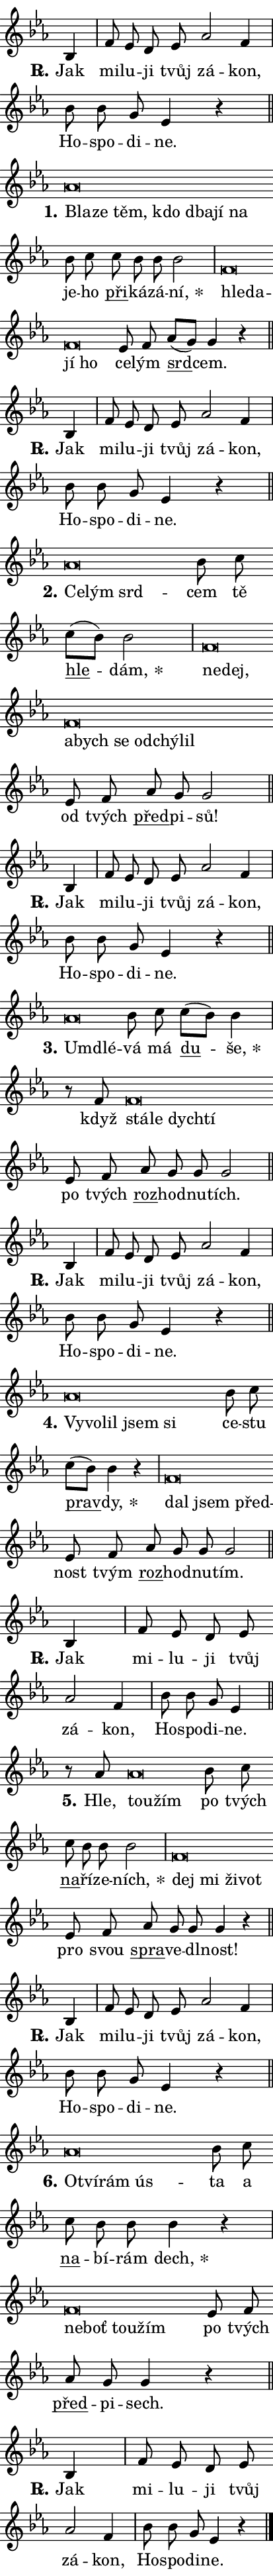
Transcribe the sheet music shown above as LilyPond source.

\version "2.22.1"
\header { tagline = "" }
\paper {
  indent = 0\cm
  top-margin = 0\cm
  right-margin = 0\cm
  bottom-margin = 0\cm
  left-margin = 0\cm
  paper-width = 7\cm
  page-breaking = #ly:one-page-breaking
  system-system-spacing.basic-distance = #11
  score-system-spacing.basic-distance = #11
  ragged-last = ##f
}


%% Author: Thomas Morley
%% https://lists.gnu.org/archive/html/lilypond-user/2020-05/msg00002.html
#(define (line-position grob)
"Returns position of @var[grob} in current system:
   @code{'start}, if at first time-step
   @code{'end}, if at last time-step
   @code{'middle} otherwise
"
  (let* ((col (ly:item-get-column grob))
         (ln (ly:grob-object col 'left-neighbor))
         (rn (ly:grob-object col 'right-neighbor))
         (col-to-check-left (if (ly:grob? ln) ln col))
         (col-to-check-right (if (ly:grob? rn) rn col))
         (break-dir-left
           (and
             (ly:grob-property col-to-check-left 'non-musical #f)
             (ly:item-break-dir col-to-check-left)))
         (break-dir-right
           (and
             (ly:grob-property col-to-check-right 'non-musical #f)
             (ly:item-break-dir col-to-check-right))))
        (cond ((eqv? 1 break-dir-left) 'start)
              ((eqv? -1 break-dir-right) 'end)
              (else 'middle))))

#(define (tranparent-at-line-position vctor)
  (lambda (grob)
  "Relying on @code{line-position} select the relevant enry from @var{vctor}.
Used to determine transparency,"
    (case (line-position grob)
      ((end) (not (vector-ref vctor 0)))
      ((middle) (not (vector-ref vctor 1)))
      ((start) (not (vector-ref vctor 2))))))

noteHeadBreakVisibility =
#(define-music-function (break-visibility)(vector?)
"Makes @code{NoteHead}s transparent relying on @var{break-visibility}"
#{
  \override NoteHead.transparent =
    #(tranparent-at-line-position break-visibility)
#})

#(define delete-ledgers-for-transparent-note-heads
  (lambda (grob)
    "Reads whether a @code{NoteHead} is transparent.
If so this @code{NoteHead} is removed from @code{'note-heads} from
@var{grob}, which is supposed to be @code{LedgerLineSpanner}.
As a result ledgers are not printed for this @code{NoteHead}"
    (let* ((nhds-array (ly:grob-object grob 'note-heads))
           (nhds-list
             (if (ly:grob-array? nhds-array)
                 (ly:grob-array->list nhds-array)
                 '()))
           ;; Relies on the transparent-property being done before
           ;; Staff.LedgerLineSpanner.after-line-breaking is executed.
           ;; This is fragile ...
           (to-keep
             (remove
               (lambda (nhd)
                 (ly:grob-property nhd 'transparent #f))
               nhds-list)))
      ;; TODO find a better method to iterate over grob-arrays, similiar
      ;; to filter/remove etc for lists
      ;; For now rebuilt from scratch
      (set! (ly:grob-object grob 'note-heads)  '())
      (for-each
        (lambda (nhd)
          (ly:pointer-group-interface::add-grob grob 'note-heads nhd))
        to-keep))))

hideNotes = {
  \noteHeadBreakVisibility #begin-of-line-visible
}
unHideNotes = {
  \noteHeadBreakVisibility #all-visible
}

% work-around for resetting accidentals
% https://lilypond.org/doc/v2.23/Documentation/notation/displaying-rhythms#unmetered-music
cadenzaMeasure = {
  \cadenzaOff
  \partial 1024 s1024
  \cadenzaOn
}

#(define-markup-command (accent layout props text) (markup?)
  "Underline accented syllable"
  (interpret-markup layout props
    #{\markup \override #'(offset . 4.3) \underline { #text }#}))

responsum = \markup \concat {
  "R" \hspace #-1.05 \path #0.1 #'((moveto 0 0.07) (lineto 0.9 0.8)) \hspace #0.05 "."
}

\layout {
    \context {
        \Staff
        \remove "Time_signature_engraver"
        \override LedgerLineSpanner.after-line-breaking = #delete-ledgers-for-transparent-note-heads
    }
    \context {
        \Voice {
            \override NoteHead.output-attributes = #'((class . "notehead"))
            \override Hairpin.height = #0.55
        }
    }
    \context {
        \Lyrics {
            \override StanzaNumber.output-attributes = #'((class . "stanzanumber"))
            \override LyricSpace.minimum-distance = #0.9
            \override LyricText.font-name = #"TeX Gyre Schola"
            \override LyricText.font-size = 1
            \override StanzaNumber.font-name = #"TeX Gyre Schola Bold"
            \override StanzaNumber.font-size = 1
        }
    }
}

% magnetic-lyrics.ily
%
%   written by
%     Jean Abou Samra <jean@abou-samra.fr>
%     Werner Lemberg <wl@gnu.org>
%
%   adapted by
%     Jiri Hon <jiri.hon@gmail.com>
%
% Version 2022-Apr-15

% https://www.mail-archive.com/lilypond-user@gnu.org/msg149350.html

#(define (Left_hyphen_pointer_engraver context)
   "Collect syllable-hyphen-syllable occurrences in lyrics and store
them in properties.  This engraver only looks to the left.  For
example, if the lyrics input is @code{foo -- bar}, it does the
following.

@itemize @bullet
@item
Set the @code{text} property of the @code{LyricHyphen} grob between
@q{foo} and @q{bar} to @code{foo}.

@item
Set the @code{left-hyphen} property of the @code{LyricText} grob with
text @q{foo} to the @code{LyricHyphen} grob between @q{foo} and
@q{bar}.
@end itemize

Use this auxiliary engraver in combination with the
@code{lyric-@/text::@/apply-@/magnetic-@/offset!} hook."
   (let ((hyphen #f)
         (text #f))
     (make-engraver
      (acknowledgers
       ((lyric-syllable-interface engraver grob source-engraver)
        (set! text grob)))
      (end-acknowledgers
       ((lyric-hyphen-interface engraver grob source-engraver)
        ;(when (not (grob::has-interface grob 'lyric-space-interface))
          (set! hyphen grob)));)
      ((stop-translation-timestep engraver)
       (when (and text hyphen)
         (ly:grob-set-object! text 'left-hyphen hyphen))
       (set! text #f)
       (set! hyphen #f)))))

#(define (lyric-text::apply-magnetic-offset! grob)
   "If the space between two syllables is less than the value in
property @code{LyricText@/.details@/.squash-threshold}, move the right
syllable to the left so that it gets concatenated with the left
syllable.

Use this function as a hook for
@code{LyricText@/.after-@/line-@/breaking} if the
@code{Left_@/hyphen_@/pointer_@/engraver} is active."
   (let ((hyphen (ly:grob-object grob 'left-hyphen #f)))
     (when hyphen
       (let ((left-text (ly:spanner-bound hyphen LEFT)))
         (when (grob::has-interface left-text 'lyric-syllable-interface)
           (let* ((common (ly:grob-common-refpoint grob left-text X))
                  (this-x-ext (ly:grob-extent grob common X))
                  (left-x-ext
                   (begin
                     ;; Trigger magnetism for left-text.
                     (ly:grob-property left-text 'after-line-breaking)
                     (ly:grob-extent left-text common X)))
                  ;; `delta` is the gap width between two syllables.
                  (delta (- (interval-start this-x-ext)
                            (interval-end left-x-ext)))
                  (details (ly:grob-property grob 'details))
                  (threshold (assoc-get 'squash-threshold details 0.2)))
             (when (< delta threshold)
               (let* (;; We have to manipulate the input text so that
                      ;; ligatures crossing syllable boundaries are not
                      ;; disabled.  For languages based on the Latin
                      ;; script this is essentially a beautification.
                      ;; However, for non-Western scripts it can be a
                      ;; necessity.
                      (lt (ly:grob-property left-text 'text))
                      (rt (ly:grob-property grob 'text))
                      (is-space (grob::has-interface hyphen 'lyric-space-interface))
                      (space (if is-space " " ""))
                      (space-markup (grob-interpret-markup grob " "))
                      (space-size (interval-length (ly:stencil-extent space-markup X)))
                      (extra-delta (if is-space space-size 0))
                      ;; Append new syllable.
                      (ltrt-space (if (and (string? lt) (string? rt))
                                (string-append lt space rt)
                                (make-concat-markup (list lt space rt))))
                      ;; Right-align `ltrt` to the right side.
                      (ltrt-space-markup (grob-interpret-markup
                               grob
                               (make-translate-markup
                                (cons (interval-length this-x-ext) 0)
                                (make-right-align-markup ltrt-space)))))
                 (begin
                   ;; Don't print `left-text`.
                   (ly:grob-set-property! left-text 'stencil #f)
                   ;; Set text and stencil (which holds all collected
                   ;; syllables so far) and shift it to the left.
                   (ly:grob-set-property! grob 'text ltrt-space)
                   (ly:grob-set-property! grob 'stencil ltrt-space-markup)
                   (ly:grob-translate-axis! grob (- (- delta extra-delta)) X))))))))))


#(define (lyric-hyphen::displace-bounds-first grob)
   ;; Make very sure this callback isn't triggered too early.
   (let ((left (ly:spanner-bound grob LEFT))
         (right (ly:spanner-bound grob RIGHT)))
     (ly:grob-property left 'after-line-breaking)
     (ly:grob-property right 'after-line-breaking)
     (ly:lyric-hyphen::print grob)))

squashThreshold = #0.4

\layout {
  \context {
    \Lyrics
    \consists #Left_hyphen_pointer_engraver
    \override LyricText.after-line-breaking =
      #lyric-text::apply-magnetic-offset!
    \override LyricHyphen.stencil = #lyric-hyphen::displace-bounds-first
    \override LyricText.details.squash-threshold = \squashThreshold
    \override LyricHyphen.minimum-distance = 0
    \override LyricHyphen.minimum-length = \squashThreshold
  }
}

squash = \override LyricText.details.squash-threshold = 9999
unSquash = \override LyricText.details.squash-threshold = \squashThreshold

left = \override LyricText.self-alignment-X = #LEFT
unLeft = \revert LyricText.self-alignment-X

starOffset = #(lambda (grob) 
                (let ((x_offset (ly:self-alignment-interface::aligned-on-x-parent grob)))
                  (if (= x_offset 0) 0 (+ x_offset 1.2))))

star = #(define-music-function (syllable)(string?)
"Append star separator at the end of a syllable"
#{
  \once \override LyricText.X-offset = #starOffset
  \lyricmode { \markup {
    #syllable
    \override #'((font-name . "TeX Gyre Schola Bold")) \hspace #0.2 \lower #0.65 \larger "*"
  } }
#})

starAccent = #(define-music-function (syllable)(string?)
"Append star separator at the end of a syllable and make accent"
#{
  \once \override LyricText.X-offset = #starOffset
  \lyricmode { \markup {
    \accent #syllable
    \override #'((font-name . "TeX Gyre Schola Bold")) \hspace #0.2 \lower #0.65 \larger "*"
  } }
#})

breath = #(define-music-function (syllable)(string?)
"Append breathing indicator at the end of a syllable"
#{
  \lyricmode { \markup { #syllable "+" } }
#})

optionalBreath = #(define-music-function (syllable)(string?)
"Append optional breathing indicator at the end of a syllable"
#{
  \lyricmode { \markup { #syllable "(+)" } }
#})


\score {
    <<
        \new Voice = "melody" { \cadenzaOn \key es \major \relative { bes4 \cadenzaMeasure \bar "|" f'8 es d es \bar "" as2 f4 \cadenzaMeasure \bar "|" bes8 bes g es4 r \cadenzaMeasure \bar "||" \break }
\relative { as'\breve*1/16 \hideNotes \breve*1/16 \bar "" \breve*1/16 \bar "" \breve*1/16 \bar "" \breve*1/16 \bar "" \breve*1/16 \breve*1/16 \bar "" \unHideNotes bes8 c \bar "" c bes bes bes2 \cadenzaMeasure \bar "|" f\breve*1/16 \hideNotes \breve*1/16 \bar "" \breve*1/16 \breve*1/16 \bar "" \unHideNotes es8 f \bar "" as[( g)] g4 r \cadenzaMeasure \bar "||" \break }
\relative { bes4 \cadenzaMeasure \bar "|" f'8 es d es \bar "" as2 f4 \cadenzaMeasure \bar "|" bes8 bes g es4 r \cadenzaMeasure \bar "||" \break }
\relative { as'\breve*1/16 \hideNotes \breve*1/16 \breve*1/16 \bar "" \unHideNotes bes8 c \bar "" c[( bes)] bes2 \cadenzaMeasure \bar "|" f\breve*1/16 \hideNotes \breve*1/16 \bar "" \breve*1/16 \bar "" \breve*1/16 \bar "" \breve*1/16 \bar "" \breve*1/16 \bar "" \breve*1/16 \breve*1/16 \bar "" \unHideNotes es8 f \bar "" as g g2 \cadenzaMeasure \bar "||" \break }
\relative { bes4 \cadenzaMeasure \bar "|" f'8 es d es \bar "" as2 f4 \cadenzaMeasure \bar "|" bes8 bes g es4 r \cadenzaMeasure \bar "||" \break }
\relative { as'\breve*1/16 \hideNotes \breve*1/16 \bar "" \unHideNotes bes8 c \bar "" c[( bes)] bes4 \cadenzaMeasure \bar "|" r8 f8 f\breve*1/16 \hideNotes \breve*1/16 \bar "" \breve*1/16 \breve*1/16 \bar "" \unHideNotes es8 f \bar "" as g g g2 \cadenzaMeasure \bar "||" \break }
\relative { bes4 \cadenzaMeasure \bar "|" f'8 es d es \bar "" as2 f4 \cadenzaMeasure \bar "|" bes8 bes g es4 r \cadenzaMeasure \bar "||" \break }
\relative { as'\breve*1/16 \hideNotes \breve*1/16 \bar "" \breve*1/16 \bar "" \breve*1/16 \breve*1/16 \bar "" \unHideNotes bes8 c \bar "" c[( bes)] bes4 r \cadenzaMeasure \bar "|" f\breve*1/16 \hideNotes \breve*1/16 \breve*1/16 \bar "" \unHideNotes es8 f \bar "" as g g g2 \cadenzaMeasure \bar "||" \break }
\relative { bes4 \cadenzaMeasure \bar "|" f'8 es d es \bar "" as2 f4 \cadenzaMeasure \bar "|" bes8 bes g es4 \cadenzaMeasure \bar "||" \break }
\relative { r8 as'8 as\breve*1/16 \hideNotes \breve*1/16 \bar "" \unHideNotes bes8 c \bar "" c bes bes bes2 \cadenzaMeasure \bar "|" f\breve*1/16 \hideNotes \breve*1/16 \bar "" \breve*1/16 \breve*1/16 \bar "" \unHideNotes es8 f \bar "" as g g g4 r \cadenzaMeasure \bar "||" \break }
\relative { bes4 \cadenzaMeasure \bar "|" f'8 es d es \bar "" as2 f4 \cadenzaMeasure \bar "|" bes8 bes g es4 r \cadenzaMeasure \bar "||" \break }
\relative { as'\breve*1/16 \hideNotes \breve*1/16 \bar "" \breve*1/16 \breve*1/16 \bar "" \unHideNotes bes8 c \bar "" c bes bes bes4 r \cadenzaMeasure \bar "|" f\breve*1/16 \hideNotes \breve*1/16 \bar "" \breve*1/16 \breve*1/16 \bar "" \unHideNotes es8 f \bar "" as g g4 r \cadenzaMeasure \bar "||" \break }
\relative { bes4 \cadenzaMeasure \bar "|" f'8 es d es \bar "" as2 f4 \cadenzaMeasure \bar "|" bes8 bes g es4 r \cadenzaMeasure \bar "||" \break } \bar "|." }
        \new Lyrics \lyricsto "melody" { \lyricmode { \set stanza = \responsum
Jak mi -- lu -- ji tvůj zá -- kon, Ho -- spo -- di -- ne.
\set stanza = "1."
\left Bla -- \squash ze těm, kdo dba -- jí na \unLeft \unSquash je -- ho \markup \accent při -- ká -- zá -- \star ní, \left hle -- \squash da -- jí ho \unLeft \unSquash ce -- lým \markup \accent srd -- cem.
\set stanza = \responsum
Jak mi -- lu -- ji tvůj zá -- kon, Ho -- spo -- di -- ne.
\set stanza = "2."
\left Ce -- \squash lým srd -- \unLeft \unSquash cem tě \markup \accent hle -- \star dám, \left ne -- \squash dej, a -- bych se od -- chý -- lil \unLeft \unSquash od tvých \markup \accent před -- pi -- sů!
\set stanza = \responsum
Jak mi -- lu -- ji tvůj zá -- kon, Ho -- spo -- di -- ne.
\set stanza = "3."
\left Um -- \squash dlé -- \unLeft \unSquash vá má \markup \accent du -- \star še, když \left stá -- \squash le dych -- tí \unLeft \unSquash po tvých \markup \accent roz -- hod -- nu -- tích.
\set stanza = \responsum
Jak mi -- lu -- ji tvůj zá -- kon, Ho -- spo -- di -- ne.
\set stanza = "4."
\left Vy -- \squash vo -- lil jsem si \unLeft \unSquash ce -- stu \markup \accent prav -- \star dy, \left dal \squash jsem před -- \unLeft \unSquash nost tvým \markup \accent roz -- hod -- nu -- tím.
\set stanza = \responsum
Jak mi -- lu -- ji tvůj zá -- kon, Ho -- spo -- di -- ne.
\set stanza = "5."
Hle, \left tou -- \squash žím \unLeft \unSquash po tvých \markup \accent na -- ří -- ze -- \star ních, \left dej \squash mi ži -- vot \unLeft \unSquash pro svou \markup \accent spra -- ve -- dl -- nost!
\set stanza = \responsum
Jak mi -- lu -- ji tvůj zá -- kon, Ho -- spo -- di -- ne.
\set stanza = "6."
\left O -- \squash tví -- rám ús -- \unLeft \unSquash ta a \markup \accent na -- bí -- rám \star dech, \left ne -- \squash boť tou -- žím \unLeft \unSquash po tvých \markup \accent před -- pi -- sech.
\set stanza = \responsum
Jak mi -- lu -- ji tvůj zá -- kon, Ho -- spo -- di -- ne. } }
    >>
    \layout {}
}
